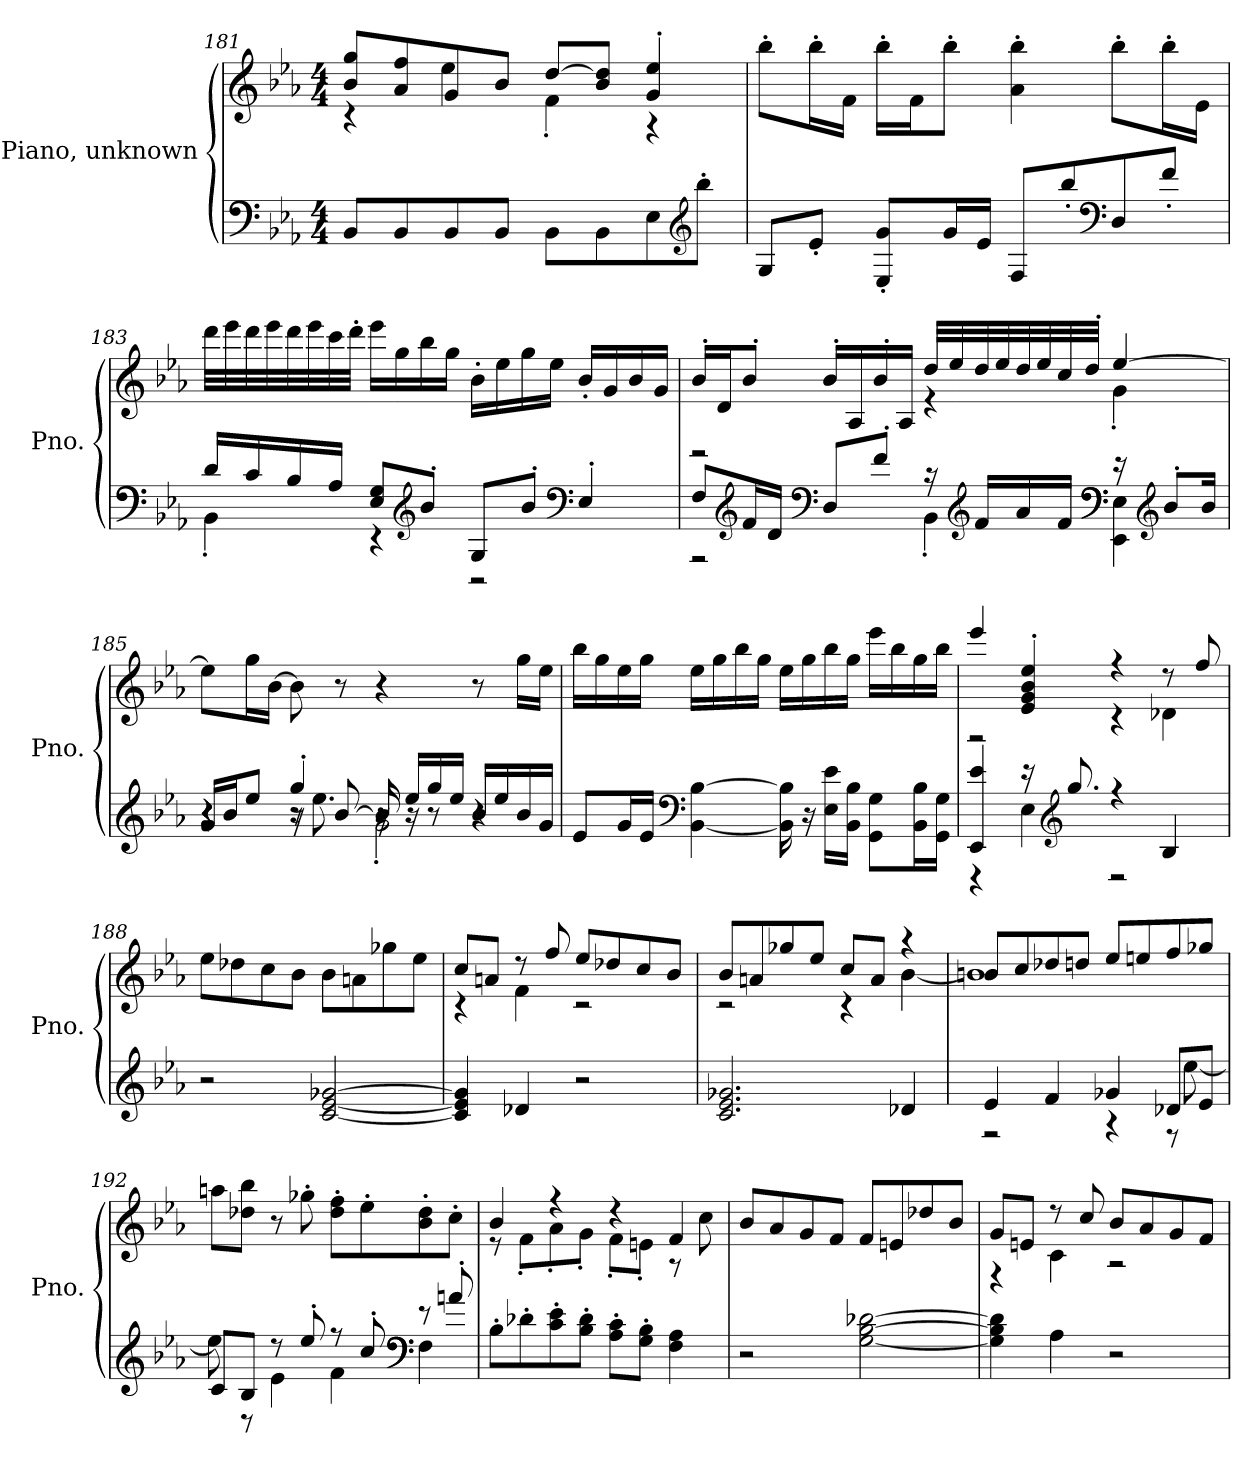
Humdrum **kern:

**kern	**kern
*part1	*part1
*staff2	*staff1
*I"Piano, unknown	*
*I'Pno.	*
*clefF4	*clefG2
*k[b-e-a-]	*k[b-e-a-]
*M4/4	*M4/4
=181	=181
*	*^
8BB-/L	8b-/ 8gg/L	4r
8BB-/	8a-/ 8ff/	.
8BB-/	8g/	4ee-\
8BB-/J	8b-/J	.
8BB-\L	[8dd/L	4f'\
8BB-\	8b-/ 8dd/]J	.
8E-\	4g/' 4ee-/'	4r
*clefG2	*	*
8bb-'\J	.	.
*	*v	*v
=182	=182
8G/L	8bb-'\L
8e-'/J	16bb-'\L
.	16f\JJ
8E-/' 8g/'L	16bb-'\LL
.	16f\J
16g/L	8bb-'\J
16e-/JJ	.
8F/L	4a-\' 4bb-\'
8bb-'/	.
*clefF4	*
8D/	8bb-'\L
8f'/J	16bb-'\L
.	16e-\JJ
!!LO:PB:g=z
=183	=183
*^	*
16d/LL	4BB-'\	32ddd\LLL
.	.	32eee-\
16c/	.	32ddd\
.	.	32eee-\
16B-/	.	32ddd\
.	.	32eee-\
16A-/JJ	.	32ccc\
.	.	32ddd'\JJJ
8E-/ 8G/L	4r	16eee-\LL
.	.	16gg\
*clefG2	*	*
8b-'/J	.	16bb-\
.	.	16gg\JJ
8G/L	2r	16b-'\LL
.	.	16ee-\
8b-'/J	.	16gg\
.	.	16ee-\JJ
*clefF4	*	*
4E-'/	.	16b-'/LL
.	.	16g/
.	.	16b-/
.	.	16g/JJ
!!LO:LB:g=z
=184	=184	=184
*	*	*^
8F/L	2r	16b-'/LL	2r
.	.	16d/J	.
*clefG2	*	*	*
16f/L	.	8b-'/J	.
16d/JJ	.	.	.
*clefF4	*	*	*
8D/L	.	16b-'/LL	.
.	.	16A-/	.
8f'/J	.	16b-'/	.
.	.	16A-/JJ	.
16r	4BB-'\	32dd/LLL	4r
.	.	32ee-/	.
*clefG2	*	*	*
16f/LL	.	32dd/	.
.	.	32ee-/	.
16a-/	.	32dd/	.
.	.	32ee-/	.
16f/JJ	.	32cc/	.
.	.	32dd'/JJJ	.
*clefF4	*	*	*
16r	4EE-\ 4E-\	[4ee-/	4g'\
*clefG2	*	*	*
8b-'/L	.	.	.
16b-/Jk	.	.	.
*	*	*v	*v
=185	=185	=185
*	*^	*
16g/LL	4r	4r	8ee-\L]
16b-/J	.	.	.
8ee-/J	.	.	16gg\L
.	.	.	[16b-\JJ
4gg'/	16r	8r	8b-\]
.	8.ee-\	.	.
.	.	[8b-/	8r
16r	2g'\	16b-/]	4r
16ee-/LL	.	16r	.
16gg/	.	8r	.
16ee-/JJ	.	.	.
16b-/LL	.	4r	8r
16ee-/	.	.	.
16b-/	.	.	16gg\LL
16g/JJ	.	.	16ee-\JJ
*v	*v	*v	*
!!LO:LB:g=z
=186	=186
8e-/L	16bb-\LL
.	16gg\
16g/L	16ee-\
16e-/JJ	16gg\JJ
*clefF4	*
[4BB-\ [4B-\	16ee-\LL
.	16gg\
.	16bb-\
.	16gg\JJ
16BB-\] 16B-\]	16ee-\LL
16r	16gg\
16E-\ 16e-\LL	16bb-\
16BB-\ 16B-\JJ	16gg\JJ
8GG\ 8G\L	16eee-\LL
.	16bb-\
16BB-\ 16B-\L	16gg\
16GG\ 16G\JJ	16bb-\JJ
=187	=187
*^	*^
4EE-/ 4e-/	4r	4eee-/	2r
16r	4E-\	4e-/' 4g/' 4b-/' 4ee-/'	.
*clefG2	*	*	*
8.gg/	.	.	.
4r	2r	4r	4r
4B-/	.	8r	4d-X\
.	.	8ff/	.
*v	*v	*	*
*	*v	*v
=188	=188
2r	8ee-\L
.	8dd-X\
.	8cc\
.	8b-\J
[2c/ [2e-/ [2g-X/	8b-\L
.	8an\
.	8gg-X\
.	8ee-\J
!!LO:LB:g=z
=189	=189
*	*^
4c/] 4e-/] 4g-/]	8cc/L	4r
.	8an/J	.
4d-X/	8r	4f\
.	8ff/	.
2r	8ee-/L	2r
.	8dd-X/	.
.	8cc/	.
.	8b-/J	.
=190	=190	=190
2.c/ 2.e-/ 2.g-X/	8b-/L	2r
.	8an/	.
.	8gg-X/	.
.	8ee-/J	.
.	8cc/L	4r
.	8a/J	.
4d-X/	4r	[4b-\
=191	=191	=191
*^	*	*
4e-/	2r	8bn/L	1b-]
.	.	8cc/	.
4f/	.	8dd-X/	.
.	.	8ddn/J	.
4g-X/	4r	8ee-/L	.
.	.	8een/	.
8d-X/L	8r	8ff/	.
8e-/J	[8ee-\	8gg-X/J	.
*	*	*v	*v
!!LO:LB:g=z
=192	=192	=192
8c/L	8ee-\]	8aan\L
8B-/J	8r	8dd-X\ 8bb-\J
8r	4e-\	8r
8ee-'/	.	8gg-X'\
8r	4f\	8dd-\' 8ff\'L
8cc'/	.	8ee-'\
*clefF4	*	*
8r	4F\	8b-\' 8dd-\'
8an'/	.	8cc'\J
*v	*v	*
=193	=193
*	*^
8B-'\L	4b-/	8r
8d-X'\	.	8f'\L
8c\' 8e-\'	4r	8a-'\
8B-\' 8d-\'J	.	8g'\J
8A-\' 8c\'L	4r	8f'\L
8G\' 8B-\'J	.	8en'\J
4F\ 4A-\	4f/	8r
.	.	8cc\
*	*v	*v
=194	=194
2r	8b-/L
.	8a-/
.	8g/
.	8f/J
[2G\ [2B-\ [2d-X\	8f/L
.	8en/
.	8dd-X/
.	8b-/J
!!LO:LB:g=z
=195	=195
*	*^
4G\] 4B-\] 4d-\]	8g/L	4r
.	8en/J	.
4A-\	8r	4c\
.	8cc/	.
2r	8b-/L	2r
.	8a-/	.
.	8g/	.
.	8f/J	.
*	*v	*v
=	=
*-	*-
